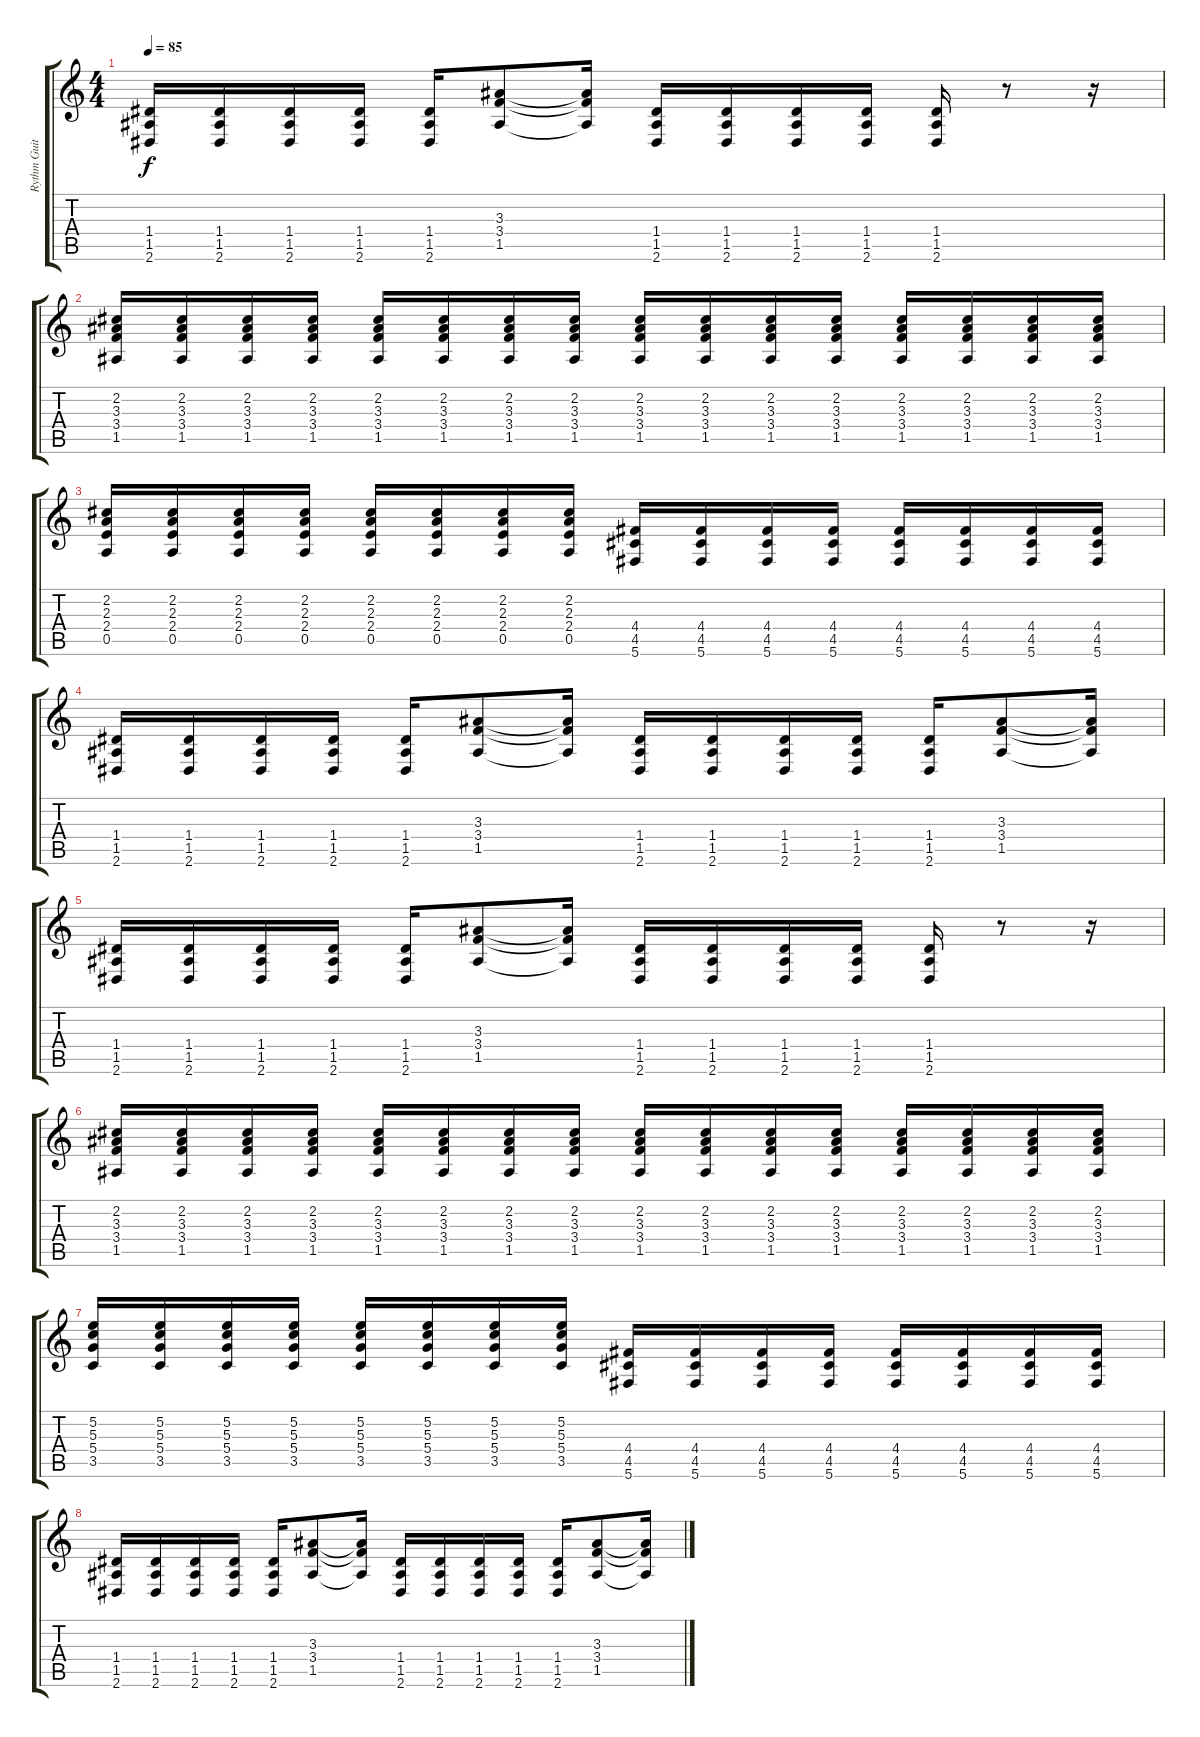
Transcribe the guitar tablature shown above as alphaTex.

\track ("Rythm Guitar" "Rythm Guit") {instrument distortionguitar}
\staff {score tabs}
\tuning (E4 B3 G3 D3 A2 Db2) {hide}
\ts (4 4)
\tempo 85
\clef g2
\ks c
(1.4 1.5 2.6).16{dy f} (1.4 1.5 2.6).16 (1.4 1.5 2.6).16 (1.4 1.5 2.6).16 (1.4 1.5 2.6).16 (3.3 3.4 1.5).8 (3.3{t} 3.4{t} 1.5{t}).16 (1.4 1.5 2.6).16 (1.4 1.5 2.6).16 (1.4 1.5 2.6).16 (1.4 1.5 2.6).16 (1.4 1.5 2.6).16 r.8 r.16 |
(2.2 3.3 3.4 1.5).16{instrument distortionguitar} (2.2 3.3 3.4 1.5).16 (2.2 3.3 3.4 1.5).16 (2.2 3.3 3.4 1.5).16 (2.2 3.3 3.4 1.5).16 (2.2 3.3 3.4 1.5).16 (2.2 3.3 3.4 1.5).16 (2.2 3.3 3.4 1.5).16 (2.2 3.3 3.4 1.5).16 (2.2 3.3 3.4 1.5).16 (2.2 3.3 3.4 1.5).16 (2.2 3.3 3.4 1.5).16 (2.2 3.3 3.4 1.5).16 (2.2 3.3 3.4 1.5).16 (2.2 3.3 3.4 1.5).16 (2.2 3.3 3.4 1.5).16 |
(2.2 2.3 2.4 0.5).16 (2.2 2.3 2.4 0.5).16 (2.2 2.3 2.4 0.5).16 (2.2 2.3 2.4 0.5).16 (2.2 2.3 2.4 0.5).16 (2.2 2.3 2.4 0.5).16 (2.2 2.3 2.4 0.5).16 (2.2 2.3 2.4 0.5).16 (4.4 4.5 5.6).16 (4.4 4.5 5.6).16 (4.4 4.5 5.6).16 (4.4 4.5 5.6).16 (4.4 4.5 5.6).16 (4.4 4.5 5.6).16 (4.4 4.5 5.6).16 (4.4 4.5 5.6).16 |
(1.4 1.5 2.6).16 (1.4 1.5 2.6).16 (1.4 1.5 2.6).16 (1.4 1.5 2.6).16 (1.4 1.5 2.6).16 (3.3 3.4 1.5).8 (3.3{t} 3.4{t} 1.5{t}).16 (1.4 1.5 2.6).16 (1.4 1.5 2.6).16 (1.4 1.5 2.6).16 (1.4 1.5 2.6).16 (1.4 1.5 2.6).16 (3.3 3.4 1.5).8 (3.3{t} 3.4{t} 1.5{t}).16 |
(1.4 1.5 2.6).16 (1.4 1.5 2.6).16 (1.4 1.5 2.6).16 (1.4 1.5 2.6).16 (1.4 1.5 2.6).16 (3.3 3.4 1.5).8 (3.3{t} 3.4{t} 1.5{t}).16 (1.4 1.5 2.6).16 (1.4 1.5 2.6).16 (1.4 1.5 2.6).16 (1.4 1.5 2.6).16 (1.4 1.5 2.6).16 r.8 r.16 |
(2.2 3.3 3.4 1.5).16{instrument distortionguitar} (2.2 3.3 3.4 1.5).16 (2.2 3.3 3.4 1.5).16 (2.2 3.3 3.4 1.5).16 (2.2 3.3 3.4 1.5).16 (2.2 3.3 3.4 1.5).16 (2.2 3.3 3.4 1.5).16 (2.2 3.3 3.4 1.5).16 (2.2 3.3 3.4 1.5).16 (2.2 3.3 3.4 1.5).16 (2.2 3.3 3.4 1.5).16 (2.2 3.3 3.4 1.5).16 (2.2 3.3 3.4 1.5).16 (2.2 3.3 3.4 1.5).16 (2.2 3.3 3.4 1.5).16 (2.2 3.3 3.4 1.5).16 |
(5.2 5.3 5.4 3.5).16 (5.2 5.3 5.4 3.5).16 (5.2 5.3 5.4 3.5).16 (5.2 5.3 5.4 3.5).16 (5.2 5.3 5.4 3.5).16 (5.2 5.3 5.4 3.5).16 (5.2 5.3 5.4 3.5).16 (5.2 5.3 5.4 3.5).16 (4.4 4.5 5.6).16 (4.4 4.5 5.6).16 (4.4 4.5 5.6).16 (4.4 4.5 5.6).16 (4.4 4.5 5.6).16 (4.4 4.5 5.6).16 (4.4 4.5 5.6).16 (4.4 4.5 5.6).16 |
(1.4 1.5 2.6).16 (1.4 1.5 2.6).16 (1.4 1.5 2.6).16 (1.4 1.5 2.6).16 (1.4 1.5 2.6).16 (3.3 3.4 1.5).8 (3.3{t} 3.4{t} 1.5{t}).16 (1.4 1.5 2.6).16 (1.4 1.5 2.6).16 (1.4 1.5 2.6).16 (1.4 1.5 2.6).16 (1.4 1.5 2.6).16 (3.3 3.4 1.5).8 (3.3{t} 3.4{t} 1.5{t}).16
